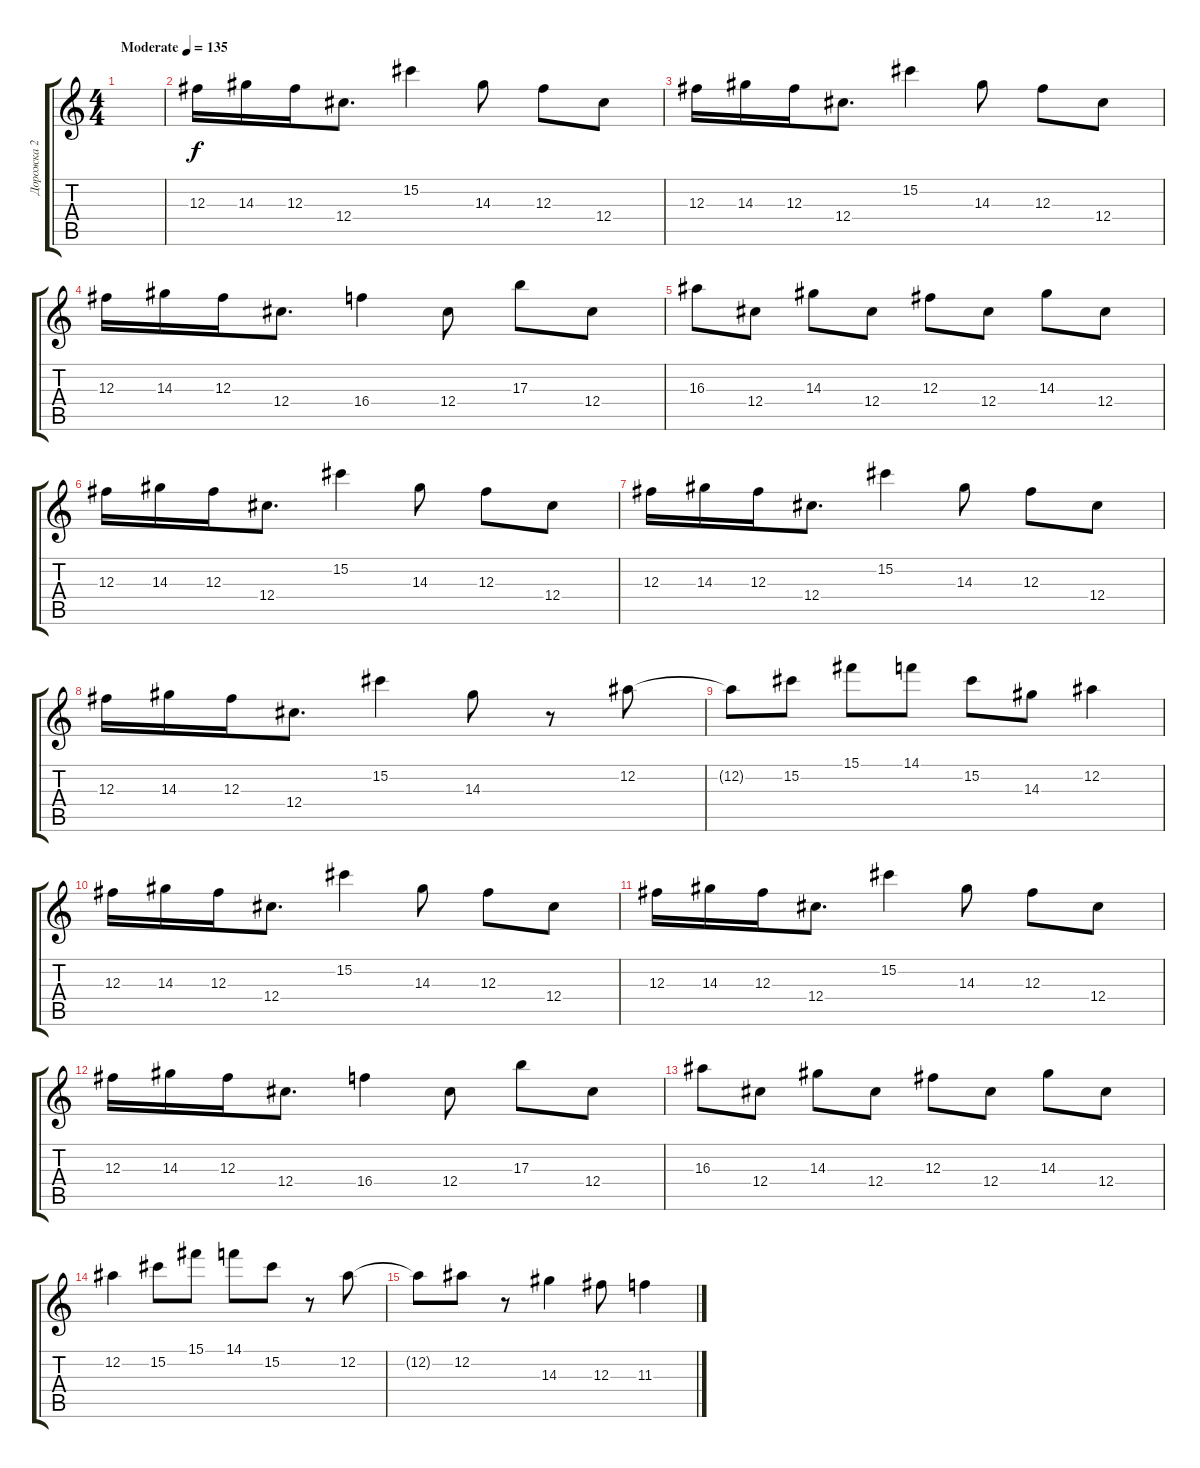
\track ("Дорожка 2" "Дорожка 2") {instrument distortionguitar}
\staff {score tabs}
\tuning (Eb4 Bb3 Gb3 Db3 Ab2 Eb2) {hide}
\ts (4 4)
\tempo (135 "Moderate")
\clef g2
\ks c
|
12.3.16 14.3.16 12.3.16 12.4.8{d} 15.2.4 14.3.8 12.3.8 12.4.8 |
12.3.16 14.3.16 12.3.16 12.4.8{d} 15.2.4 14.3.8 12.3.8 12.4.8 |
12.3.16 14.3.16 12.3.16 12.4.8{d} 16.4.4 12.4.8 17.3.8 12.4.8 |
16.3.8 12.4.8 14.3.8 12.4.8 12.3.8 12.4.8 14.3.8 12.4.8 |
12.3.16 14.3.16 12.3.16 12.4.8{d} 15.2.4 14.3.8 12.3.8 12.4.8 |
12.3.16 14.3.16 12.3.16 12.4.8{d} 15.2.4 14.3.8 12.3.8 12.4.8 |
12.3.16 14.3.16 12.3.16 12.4.8{d} 15.2.4 14.3.8 r.8 12.2.8 |
12.2{t}.8 15.2.8 15.1.8 14.1.8 15.2.8 14.3.8 12.2.4 |
12.3.16 14.3.16 12.3.16 12.4.8{d} 15.2.4 14.3.8 12.3.8 12.4.8 |
12.3.16 14.3.16 12.3.16 12.4.8{d} 15.2.4 14.3.8 12.3.8 12.4.8 |
12.3.16 14.3.16 12.3.16 12.4.8{d} 16.4.4 12.4.8 17.3.8 12.4.8 |
16.3.8 12.4.8 14.3.8 12.4.8 12.3.8 12.4.8 14.3.8 12.4.8 |
12.2.4 15.2.8 15.1.8 14.1.8 15.2.8 r.8 12.2.8 |
12.2{t}.8 12.2.8 r.8 14.3.4 12.3.8 11.3.4
